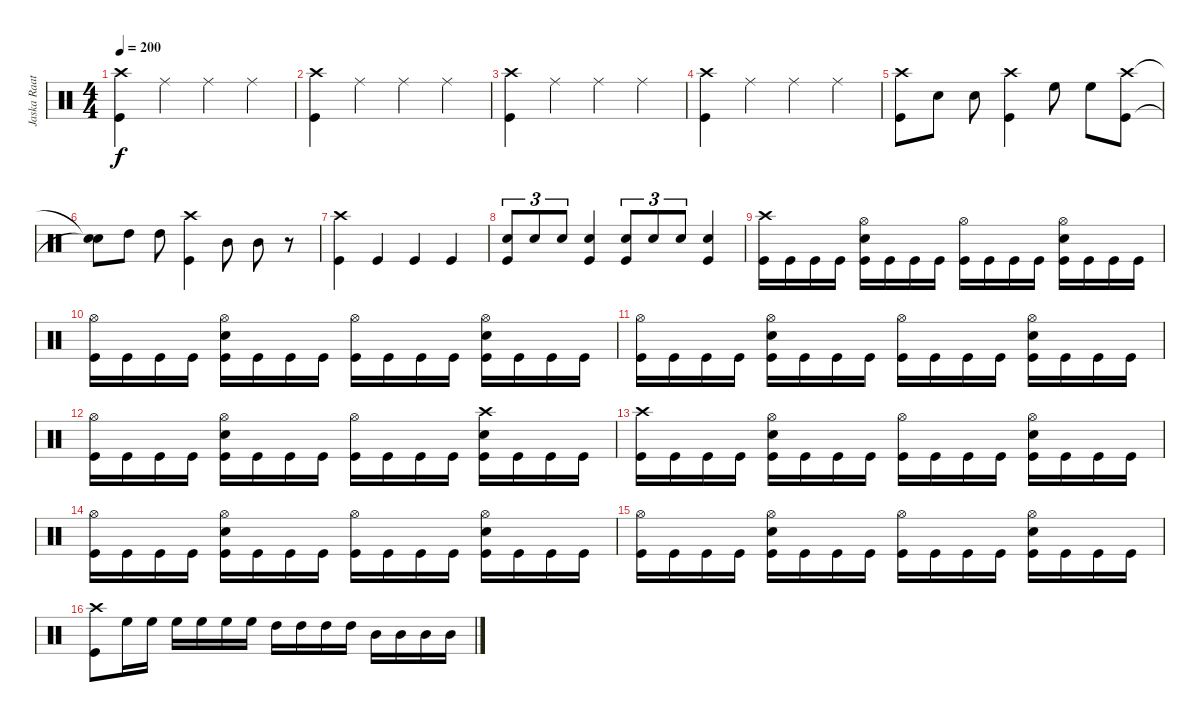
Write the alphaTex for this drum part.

\track ("Jaska Raatikainen" "Jaska Raat") {instrument percussion}
\staff {score}
\articulation defaults
\ts (4 4)
\tempo 200
\clef neutral
\ks c
("Crash high (hit)" "Kick (hit)").4{dy f} "Ride (middle)".4 "Ride (middle)".4 "Ride (middle)".4 |
("Crash high (hit)" "Kick (hit)").4 "Ride (middle)".4 "Ride (middle)".4 "Ride (middle)".4 |
("Crash high (hit)" "Kick (hit)").4 "Ride (middle)".4 "Ride (middle)".4 "Ride (middle)".4 |
("Crash high (hit)" "Kick (hit)").4 "Ride (middle)".4 "Ride (middle)".4 "Ride (middle)".4 |
("Crash high (hit)" "Kick (hit)").8 "Snare (hit) 2".8 "Snare (hit) 2".8 ("Crash high (hit)" "Kick (hit)").4 "High Floor Tom (hit)".8 "High Floor Tom (hit)".8 ("Crash high (hit)" "Kick (hit)").8 |
("Snare (hit)"{t} "Snare (hit)"{t}).8 "High Tom (hit)".8 "High Tom (hit)".8 ("Crash high (hit)" "Kick (hit)").4 "Mid Tom (hit)".8 "Mid Tom (hit)".8 r.8 |
("Crash high (hit)" "Kick (hit)").4 "Kick (hit)".4 "Kick (hit)".4 "Kick (hit)".4 |
("Snare (hit) 2" "Kick (hit)").8{tu (3 2)} "Snare (hit) 2".8{tu (3 2)} "Snare (hit) 2".8{tu (3 2)} ("Snare (hit) 2" "Kick (hit)").4 ("Snare (hit) 2" "Kick (hit)").8{tu (3 2)} "Snare (hit) 2".8{tu (3 2)} "Snare (hit) 2".8{tu (3 2)} ("Snare (hit) 2" "Kick (hit)").4 |
("Crash high (hit)" "Kick (hit)").16 "Kick (hit)".16 "Kick (hit)".16 "Kick (hit)".16 ("Hi-Hat (open)" "Snare (hit) 2" "Kick (hit)").16 "Kick (hit)".16 "Kick (hit)".16 "Kick (hit)".16 ("Hi-Hat (open)" "Kick (hit)").16 "Kick (hit)".16 "Kick (hit)".16 "Kick (hit)".16 ("Hi-Hat (open)" "Snare (hit) 2" "Kick (hit)").16 "Kick (hit)".16 "Kick (hit)".16 "Kick (hit)".16 |
("Hi-Hat (open)" "Kick (hit)").16 "Kick (hit)".16 "Kick (hit)".16 "Kick (hit)".16 ("Hi-Hat (open)" "Snare (hit) 2" "Kick (hit)").16 "Kick (hit)".16 "Kick (hit)".16 "Kick (hit)".16 ("Hi-Hat (open)" "Kick (hit)").16 "Kick (hit)".16 "Kick (hit)".16 "Kick (hit)".16 ("Hi-Hat (open)" "Snare (hit) 2" "Kick (hit)").16 "Kick (hit)".16 "Kick (hit)".16 "Kick (hit)".16 |
("Hi-Hat (open)" "Kick (hit)").16 "Kick (hit)".16 "Kick (hit)".16 "Kick (hit)".16 ("Hi-Hat (open)" "Snare (hit) 2" "Kick (hit)").16 "Kick (hit)".16 "Kick (hit)".16 "Kick (hit)".16 ("Hi-Hat (open)" "Kick (hit)").16 "Kick (hit)".16 "Kick (hit)".16 "Kick (hit)".16 ("Hi-Hat (open)" "Snare (hit) 2" "Kick (hit)").16 "Kick (hit)".16 "Kick (hit)".16 "Kick (hit)".16 |
("Hi-Hat (open)" "Kick (hit)").16 "Kick (hit)".16 "Kick (hit)".16 "Kick (hit)".16 ("Hi-Hat (open)" "Snare (hit) 2" "Kick (hit)").16 "Kick (hit)".16 "Kick (hit)".16 "Kick (hit)".16 ("Hi-Hat (open)" "Kick (hit)").16 "Kick (hit)".16 "Kick (hit)".16 "Kick (hit)".16 ("Crash high (hit)" "Snare (hit) 2" "Kick (hit)").16 "Kick (hit)".16 "Kick (hit)".16 "Kick (hit)".16 |
("Crash high (hit)" "Kick (hit)").16 "Kick (hit)".16 "Kick (hit)".16 "Kick (hit)".16 ("Hi-Hat (open)" "Snare (hit) 2" "Kick (hit)").16 "Kick (hit)".16 "Kick (hit)".16 "Kick (hit)".16 ("Hi-Hat (open)" "Kick (hit)").16 "Kick (hit)".16 "Kick (hit)".16 "Kick (hit)".16 ("Hi-Hat (open)" "Snare (hit) 2" "Kick (hit)").16 "Kick (hit)".16 "Kick (hit)".16 "Kick (hit)".16 |
("Hi-Hat (open)" "Kick (hit)").16 "Kick (hit)".16 "Kick (hit)".16 "Kick (hit)".16 ("Hi-Hat (open)" "Snare (hit) 2" "Kick (hit)").16 "Kick (hit)".16 "Kick (hit)".16 "Kick (hit)".16 ("Hi-Hat (open)" "Kick (hit)").16 "Kick (hit)".16 "Kick (hit)".16 "Kick (hit)".16 ("Hi-Hat (open)" "Snare (hit) 2" "Kick (hit)").16 "Kick (hit)".16 "Kick (hit)".16 "Kick (hit)".16 |
("Hi-Hat (open)" "Kick (hit)").16 "Kick (hit)".16 "Kick (hit)".16 "Kick (hit)".16 ("Hi-Hat (open)" "Snare (hit) 2" "Kick (hit)").16 "Kick (hit)".16 "Kick (hit)".16 "Kick (hit)".16 ("Hi-Hat (open)" "Kick (hit)").16 "Kick (hit)".16 "Kick (hit)".16 "Kick (hit)".16 ("Hi-Hat (open)" "Snare (hit) 2" "Kick (hit)").16 "Kick (hit)".16 "Kick (hit)".16 "Kick (hit)".16 |
("Crash high (hit)" "Kick (hit)").8 "High Floor Tom (hit)".16 "High Floor Tom (hit)".16 "High Floor Tom (hit)".16 "High Floor Tom (hit)".16 "High Floor Tom (hit)".16 "High Floor Tom (hit)".16 "High Tom (hit)".16 "High Tom (hit)".16 "High Tom (hit)".16 "High Tom (hit)".16 "Mid Tom (hit)".16 "Mid Tom (hit)".16 "Mid Tom (hit)".16 "Mid Tom (hit)".16
